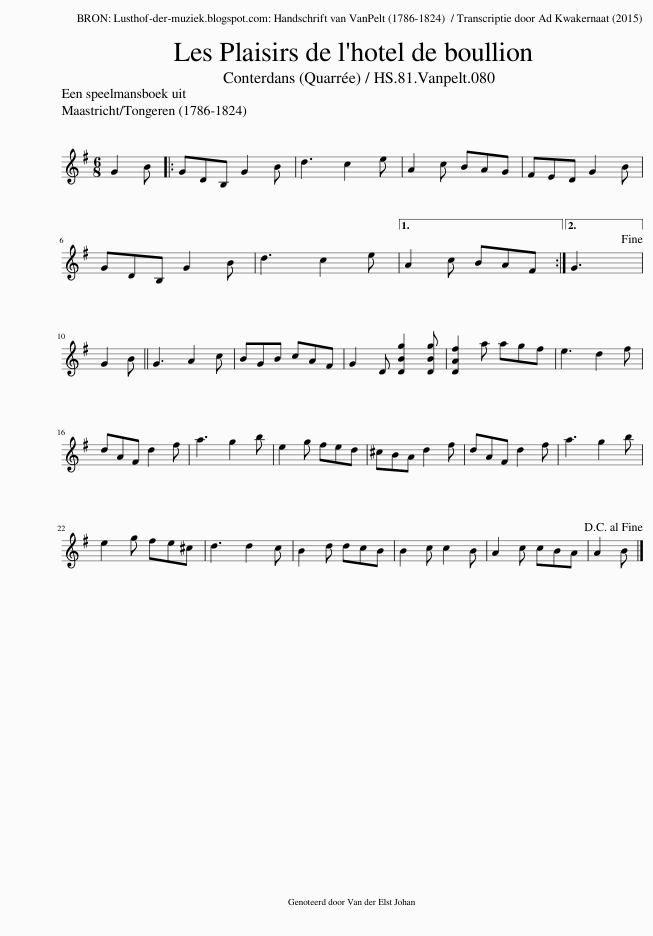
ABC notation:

X:1
L:1/8
Q:1/4=126
M:6/8
I:linebreak $
K:G
V:1 treble
V:1
 G2 B |: GDB, G2 B | d3 c2 e | A2 c BAG | FED G2 B |$ %5
 GDB, G2 B | d3 c2 e |1 A2 c BAF :|2 G3!fine! ||$ G2 B || %10
 G3 A2 c | BGB cAF | G2 D [DBg]2 [DBg] | [DAf]2 a agf | e3 d2 f |$ %15
 dAF d2 f | a3 g2 b | e2 g fed | ^cBA d2 f | dAF d2 f | %20
 a3 g2 b |$ e2 g fe^c | d3 d2 c | B2 d dcB | B2 c c2 B | %25
 A2 c cBA | A2 B!D.C.! |] %27
